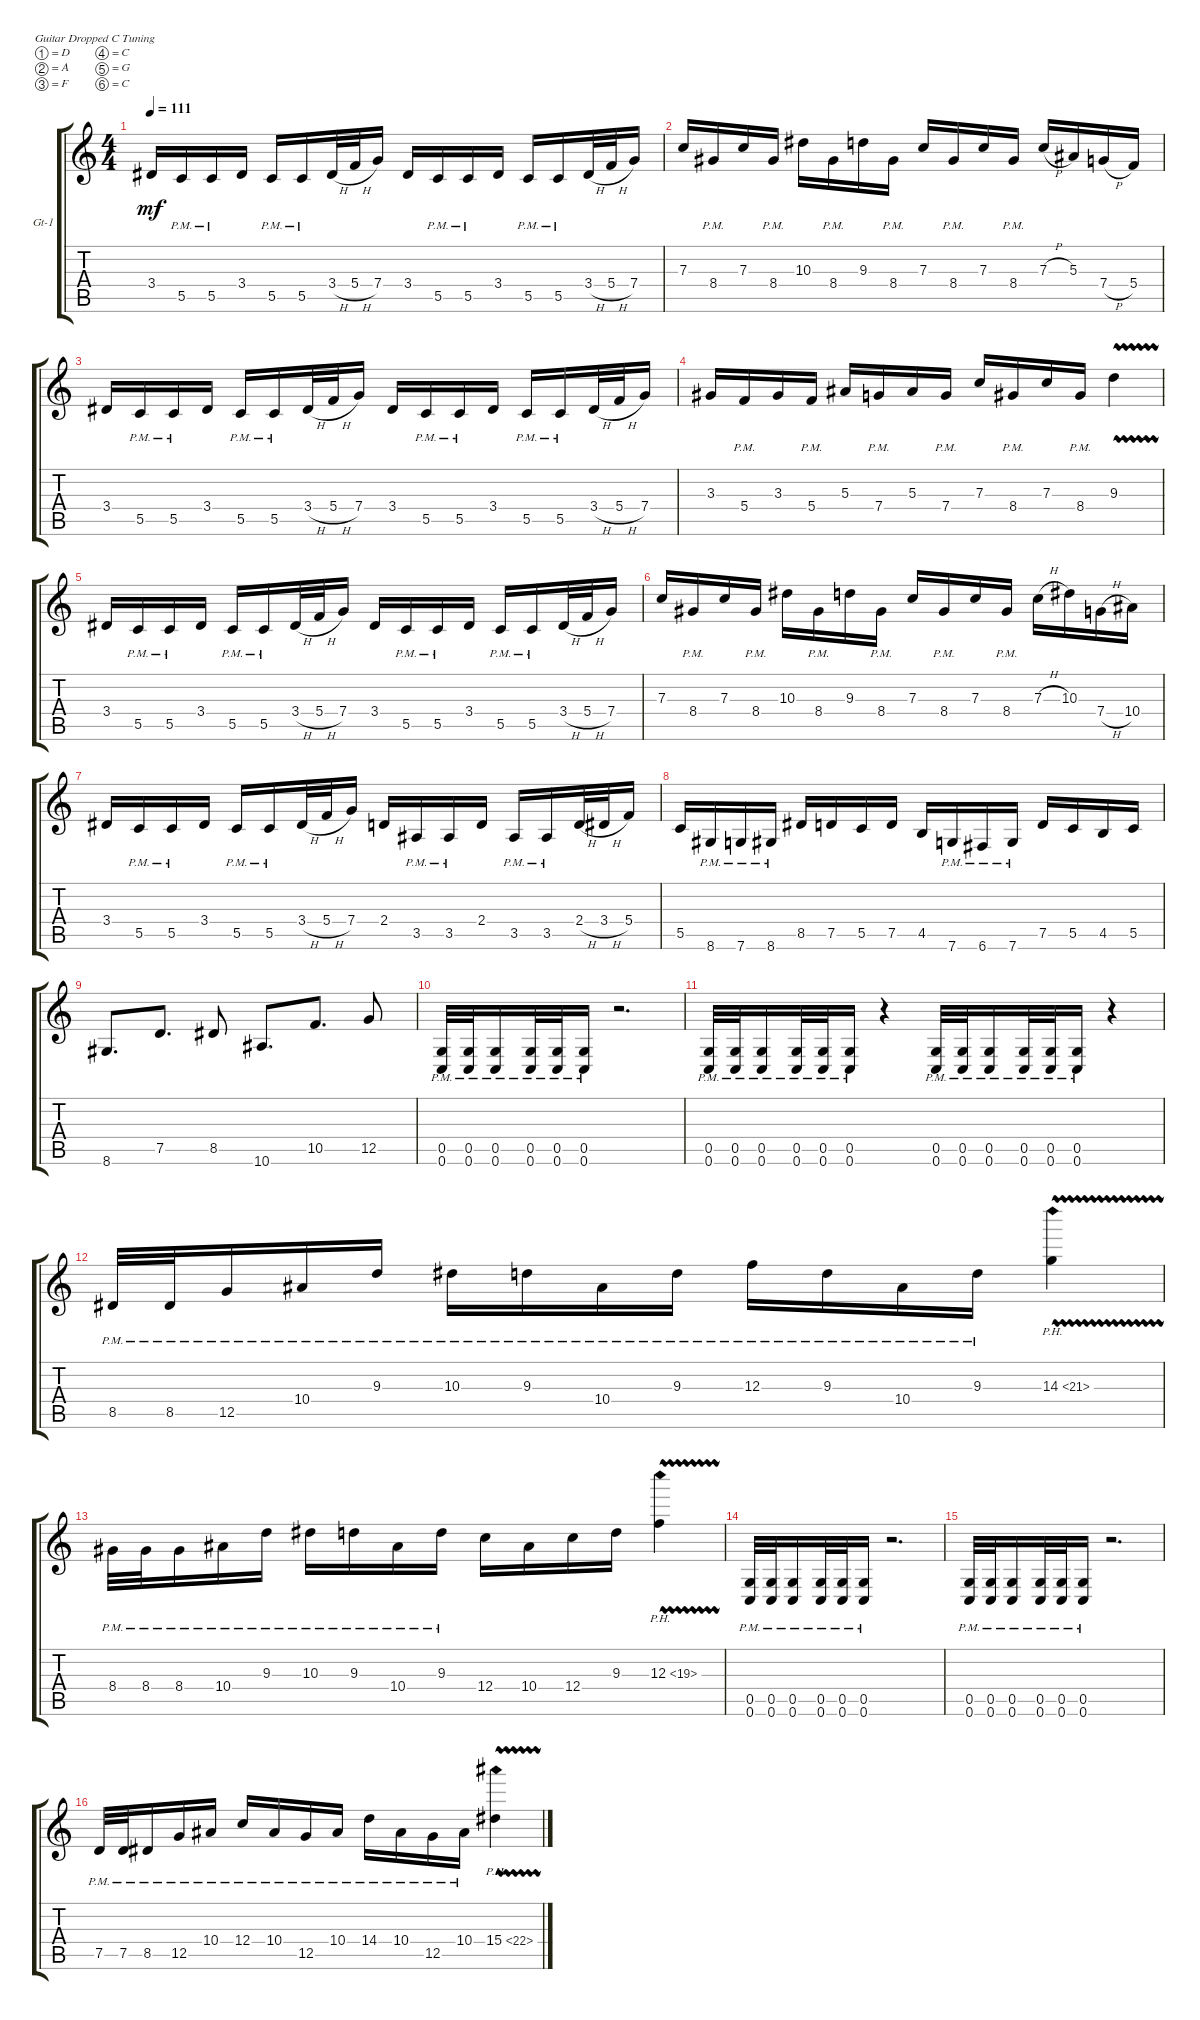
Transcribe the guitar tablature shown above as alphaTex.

\defaultSystemsLayout 4
\bracketExtendMode groupsimilarinstruments
\firstSystemTrackNameOrientation horizontal
\otherSystemsTrackNameOrientation horizontal
\track ("Guitar 1" "Gt-1") {instrument overdrivenguitar}
\staff {score tabs}
\tuning (D4 A3 F3 C3 G2 C2)
\ts (4 4)
\tempo 111
\clef g2
\ks c
3.4.16{dy mf} 5.5{pm}.16 5.5{pm}.16 3.4.16 5.5{pm}.16 5.5{pm}.16 3.4{h}.32 5.4{h}.32 7.4.16 3.4.16 5.5{pm}.16 5.5{pm}.16 3.4.16 5.5{pm}.16 5.5{pm}.16 3.4{h}.32 5.4{h}.32 7.4.16 |
7.3.16 8.4{pm}.16 7.3.16 8.4{pm}.16 10.3.16 8.4{pm}.16 9.3.16 8.4{pm}.16 7.3.16 8.4{pm}.16 7.3.16 8.4{pm}.16 7.3{h}.16 5.3.16 7.4{h}.16 5.4.16 |
3.4.16 5.5{pm}.16 5.5{pm}.16 3.4.16 5.5{pm}.16 5.5{pm}.16 3.4{h}.32 5.4{h}.32 7.4.16 3.4.16 5.5{pm}.16 5.5{pm}.16 3.4.16 5.5{pm}.16 5.5{pm}.16 3.4{h}.32 5.4{h}.32 7.4.16 |
3.3.16 5.4{pm}.16 3.3.16 5.4{pm}.16 5.3.16 7.4{pm}.16 5.3.16 7.4{pm}.16 7.3.16 8.4{pm}.16 7.3.16 8.4{pm}.16 9.3{vw}.4 |
3.4.16 5.5{pm}.16 5.5{pm}.16 3.4.16 5.5{pm}.16 5.5{pm}.16 3.4{h}.32 5.4{h}.32 7.4.16 3.4.16 5.5{pm}.16 5.5{pm}.16 3.4.16 5.5{pm}.16 5.5{pm}.16 3.4{h}.32 5.4{h}.32 7.4.16 |
7.3.16 8.4{pm}.16 7.3.16 8.4{pm}.16 10.3.16 8.4{pm}.16 9.3.16 8.4{pm}.16 7.3.16 8.4{pm}.16 7.3.16 8.4{pm}.16 7.3{h}.16 10.3.16 7.4{h}.16 10.4.16 |
3.4.16 5.5{pm}.16 5.5{pm}.16 3.4.16 5.5{pm}.16 5.5{pm}.16 3.4{h}.32 5.4{h}.32 7.4.16 2.4.16 3.5{pm}.16 3.5{pm}.16 2.4.16 3.5{pm}.16 3.5{pm}.16 2.4{h}.32 3.4{h}.32 5.4.16 |
5.5.16 8.6{pm}.16 7.6{pm}.16 8.6{pm}.16 8.5.16 7.5.16 5.5.16 7.5.16 4.5.16 7.6{pm}.16 6.6{pm}.16 7.6{pm}.16 7.5.16 5.5.16 4.5.16 5.5.16 |
8.6.8{d} 7.5.8{d} 8.5.8 10.6.8{d} 10.5.8{d} 12.5.8 |
(0.6{pm} 0.5{pm}).32 (0.6{pm} 0.5{pm}).32 (0.6{pm} 0.5{pm}).16 (0.6{pm} 0.5{pm}).32 (0.6{pm} 0.5{pm}).32 (0.6{pm} 0.5{pm}).16 r.2{d} |
(0.6{pm} 0.5).32 (0.6{pm} 0.5).32 (0.6{pm} 0.5).16 (0.6{pm} 0.5).32 (0.6{pm} 0.5).32 (0.6{pm} 0.5).16 r.4 (0.6{pm} 0.5).32 (0.6{pm} 0.5).32 (0.6{pm} 0.5).16 (0.6{pm} 0.5).32 (0.6{pm} 0.5).32 (0.6{pm} 0.5).16 r.4 |
8.5{pm}.32 8.5{pm}.32 12.5{pm}.16 10.4{pm}.16 9.3{pm}.16 10.3{pm}.16 9.3{pm}.16 10.4{pm}.16 9.3{pm}.16 12.3{pm}.16 9.3{pm}.16 10.4{pm}.16 9.3{pm}.16 14.3{ph 7 vw}.4 |
8.4{pm}.32 8.4{pm}.32 8.4{pm}.16 10.4{pm}.16 9.3{pm}.16 10.3{pm}.16 9.3{pm}.16 10.4{pm}.16 9.3{pm}.16 12.4.16 10.4.16 12.4.16 9.3.16 12.3{ph 7 vw}.4 |
(0.6{pm} 0.5{pm}).32 (0.6{pm} 0.5{pm}).32 (0.6{pm} 0.5{pm}).16 (0.6{pm} 0.5{pm}).32 (0.6{pm} 0.5{pm}).32 (0.6{pm} 0.5{pm}).16 r.2{d} |
(0.6{pm} 0.5{pm}).32 (0.6{pm} 0.5{pm}).32 (0.6{pm} 0.5{pm}).16 (0.6{pm} 0.5{pm}).32 (0.6{pm} 0.5{pm}).32 (0.6{pm} 0.5{pm}).16 r.2{d} |
7.5{pm}.32 7.5{pm}.32 8.5{pm}.16 12.5{pm}.16 10.4{pm}.16 12.4{pm}.16 10.4{pm}.16 12.5{pm}.16 10.4{pm}.16 14.4{pm}.16 10.4{pm}.16 12.5{pm}.16 10.4{pm}.16 15.4{ph 7 vw}.4
